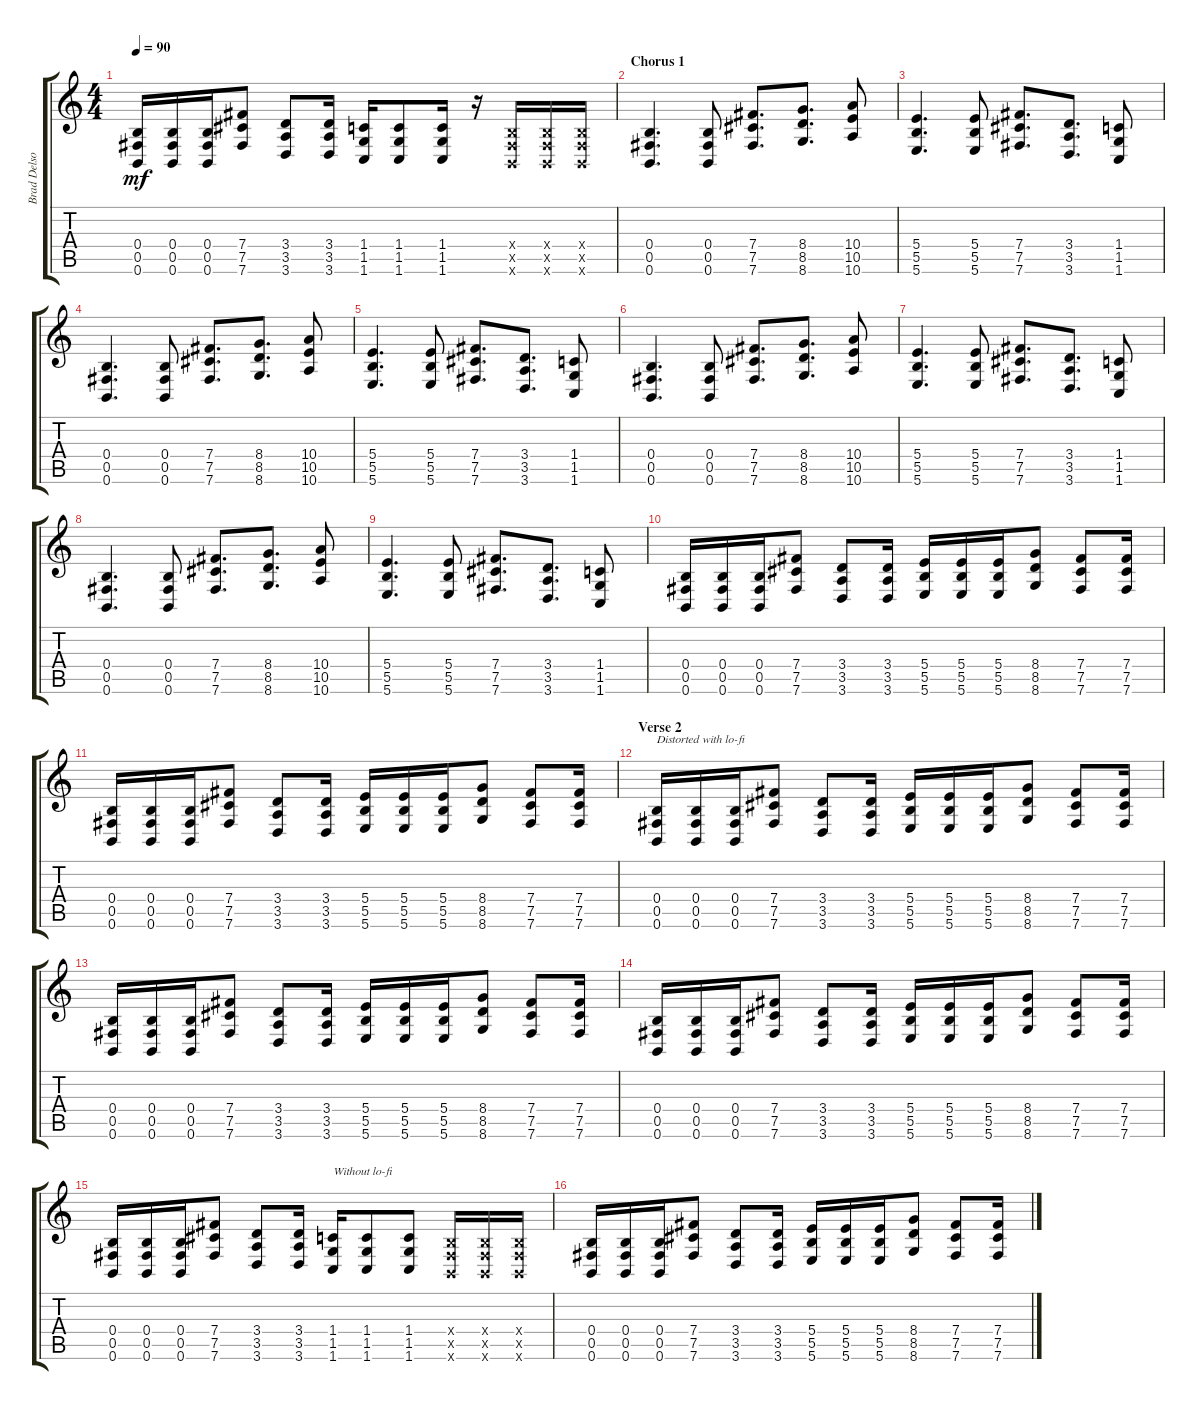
\track ("Brad Delson (Guitar)" "Brad Delso") {instrument distortionguitar}
\staff {score tabs}
\tuning (Db4 Ab3 E3 B2 Gb2 B1) {hide}
\ts (4 4)
\tempo 90
\clef g2
\ks c
(0.4 0.5 0.6).16{dy mf} (0.4 0.5 0.6).16 (0.4 0.5 0.6).16 (7.4 7.5 7.6).8 (3.4 3.5 3.6).8 (3.4 3.5 3.6).16 (1.4 1.5 1.6).16 (1.4 1.5 1.6).8 (1.4 1.5 1.6).16 r.16 (0.4{x} 0.5{x} 0.6{x}).16 (0.4{x} 0.5{x} 0.6{x}).16 (0.4{x} 0.5{x} 0.6{x}).16 |
\section ("" "Chorus 1")
(0.4 0.5 0.6).4{d} (0.4 0.5 0.6).8 (7.4 7.5 7.6).8{d} (8.4 8.5 8.6).8{d} (10.4 10.5 10.6).8 |
(5.4 5.5 5.6).4{d} (5.4 5.5 5.6).8 (7.4 7.5 7.6).8{d} (3.4 3.5 3.6).8{d} (1.4 1.5 1.6).8 |
(0.4 0.5 0.6).4{d} (0.4 0.5 0.6).8 (7.4 7.5 7.6).8{d} (8.4 8.5 8.6).8{d} (10.4 10.5 10.6).8 |
(5.4 5.5 5.6).4{d} (5.4 5.5 5.6).8 (7.4 7.5 7.6).8{d} (3.4 3.5 3.6).8{d} (1.4 1.5 1.6).8 |
(0.4 0.5 0.6).4{d} (0.4 0.5 0.6).8 (7.4 7.5 7.6).8{d} (8.4 8.5 8.6).8{d} (10.4 10.5 10.6).8 |
(5.4 5.5 5.6).4{d} (5.4 5.5 5.6).8 (7.4 7.5 7.6).8{d} (3.4 3.5 3.6).8{d} (1.4 1.5 1.6).8 |
(0.4 0.5 0.6).4{d} (0.4 0.5 0.6).8 (7.4 7.5 7.6).8{d} (8.4 8.5 8.6).8{d} (10.4 10.5 10.6).8 |
(5.4 5.5 5.6).4{d} (5.4 5.5 5.6).8 (7.4 7.5 7.6).8{d} (3.4 3.5 3.6).8{d} (1.4 1.5 1.6).8 |
(0.4 0.5 0.6).16 (0.4 0.5 0.6).16 (0.4 0.5 0.6).16 (7.4 7.5 7.6).8 (3.4 3.5 3.6).8 (3.4 3.5 3.6).16 (5.4 5.5 5.6).16 (5.4 5.5 5.6).16 (5.4 5.5 5.6).16 (8.4 8.5 8.6).8 (7.4 7.5 7.6).8 (7.4 7.5 7.6).16 |
(0.4 0.5 0.6).16 (0.4 0.5 0.6).16 (0.4 0.5 0.6).16 (7.4 7.5 7.6).8 (3.4 3.5 3.6).8 (3.4 3.5 3.6).16 (5.4 5.5 5.6).16 (5.4 5.5 5.6).16 (5.4 5.5 5.6).16 (8.4 8.5 8.6).8 (7.4 7.5 7.6).8 (7.4 7.5 7.6).16 |
\section ("" "Verse 2")
(0.4 0.5 0.6).16{txt "Distorted with lo-fi"} (0.4 0.5 0.6).16 (0.4 0.5 0.6).16 (7.4 7.5 7.6).8 (3.4 3.5 3.6).8 (3.4 3.5 3.6).16 (5.4 5.5 5.6).16 (5.4 5.5 5.6).16 (5.4 5.5 5.6).16 (8.4 8.5 8.6).8 (7.4 7.5 7.6).8 (7.4 7.5 7.6).16 |
(0.4 0.5 0.6).16 (0.4 0.5 0.6).16 (0.4 0.5 0.6).16 (7.4 7.5 7.6).8 (3.4 3.5 3.6).8 (3.4 3.5 3.6).16 (5.4 5.5 5.6).16 (5.4 5.5 5.6).16 (5.4 5.5 5.6).16 (8.4 8.5 8.6).8 (7.4 7.5 7.6).8 (7.4 7.5 7.6).16 |
(0.4 0.5 0.6).16 (0.4 0.5 0.6).16 (0.4 0.5 0.6).16 (7.4 7.5 7.6).8 (3.4 3.5 3.6).8 (3.4 3.5 3.6).16 (5.4 5.5 5.6).16 (5.4 5.5 5.6).16 (5.4 5.5 5.6).16 (8.4 8.5 8.6).8 (7.4 7.5 7.6).8 (7.4 7.5 7.6).16 |
(0.4 0.5 0.6).16 (0.4 0.5 0.6).16 (0.4 0.5 0.6).16 (7.4 7.5 7.6).8 (3.4 3.5 3.6).8 (3.4 3.5 3.6).16 (1.4 1.5 1.6).16{txt "Without lo-fi"} (1.4 1.5 1.6).8 (1.4 1.5 1.6).8 (0.4{x} 0.5{x} 0.6{x}).16 (0.4{x} 0.5{x} 0.6{x}).16 (0.4{x} 0.5{x} 0.6{x}).16 |
(0.4 0.5 0.6).16 (0.4 0.5 0.6).16 (0.4 0.5 0.6).16 (7.4 7.5 7.6).8 (3.4 3.5 3.6).8 (3.4 3.5 3.6).16 (5.4 5.5 5.6).16 (5.4 5.5 5.6).16 (5.4 5.5 5.6).16 (8.4 8.5 8.6).8 (7.4 7.5 7.6).8 (7.4 7.5 7.6).16
